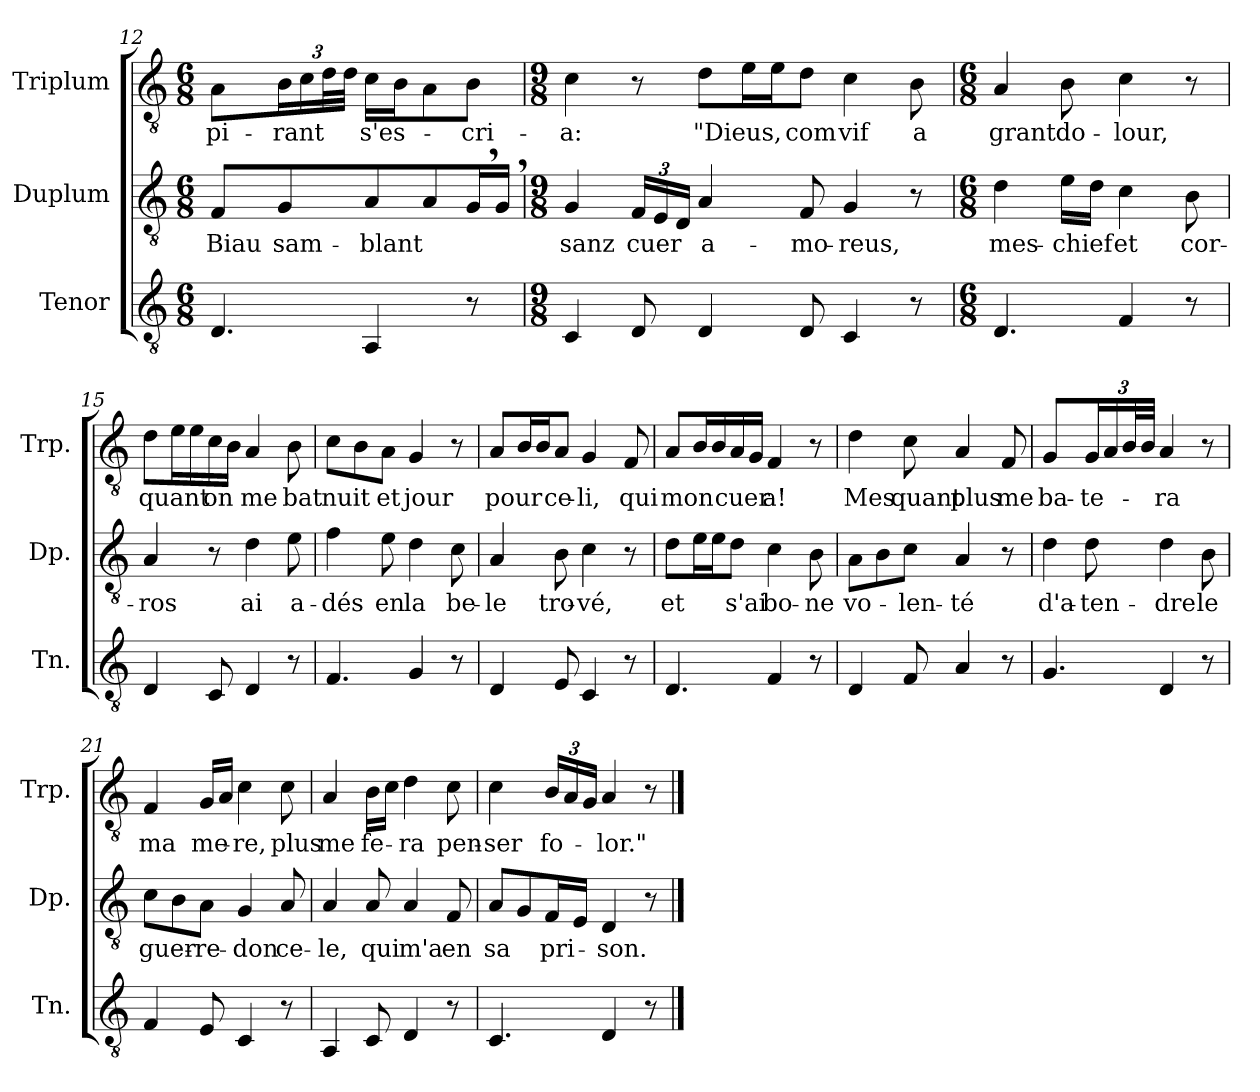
**kern	**kern	**text	**kern	**text
*part3	*part2	*part2	*part1	*part1
*staff3	*staff2	*staff2	*staff1	*staff1
*I"Tenor	*I"Duplum	*	*I"Triplum	*
*I'Tn.	*I'Dp.	*	*I'Trp.	*
*clefGv2	*clefGv2	*	*clefGv2	*
*k[]	*k[]	*	*k[]	*
*M6/8	*M6/8	*	*M6/8	*
=12	=12	=12	=12	=12
!	!	!LO:LY:b	!	!LO:LY:b
4.D/	4F/	Biau	4A/	-pi-
!	!	!LO:LY:b	!	!
*	*	*	*Xbrackettup	*
!	!	!	!	!LO:LY:b
.	8G/	sam-	24B\LL	-rant
.	.	.	24c\	.
*	*	*	*tremolo	*
.	.	.	48d\	.
.	.	.	48d\JJJ	.
*	*	*	*Xtremolo	*
!	!	!LO:LY:b	!	!LO:LY:b
4AA/	8A/L	-blant	16c\LL	s'es-
.	.	.	16B\J	.
.	8A/	.	8A\	.
!	!	!	!	!LO:LY:b
*	*tremolo	*	*	*
8r	16G,/	.	8B\J	-cri-
.	16G,/JJ	.	.	.
*	*Xtremolo	*	*	*
=13	=13	=13	=13	=13
*M9/8	*M9/8	*	*M9/8	*
!	!	!LO:LY:b	!	!LO:LY:b
4C/	4G/	sanz	4c\	-a:
*	*Xbrackettup	*	*	*
!	!	!LO:LY:b	!	!
8D/	24F/LL	cuer	8r	.
.	24E/	.	.	.
.	24D/JJ	.	.	.
!	!	!LO:LY:b	!	!LO:LY:b
4D/	4A/	a-	8d\L	"Dieus,
*	*	*	*tremolo	*
.	.	.	16e\	.
.	.	.	16e\	.
*	*	*	*Xtremolo	*
!	!	!LO:LY:b	!	!LO:LY:b
8D/	8F/	-mo-	8d\J	com
!	!	!LO:LY:b	!	!LO:LY:b
4C/	4G/	-reus,	4c\	vif
!	!	!	!	!LO:LY:b
8r	8r	.	8B\	a
!!LO:PB:g=z
=14	=14	=14	=14	=14
*M6/8	*M6/8	*	*M6/8	*
!	!	!LO:LY:b	!	!LO:LY:b
4.D/	4d\	mes-	4A/	grant
!	!	!LO:LY:b	!	!LO:LY:b
.	16e\LL	-chief	8B\	do-
.	16d\JJ	.	.	.
!	!	!LO:LY:b	!	!LO:LY:b
4F/	4c\	et	4c\	-lour,
!	!	!LO:LY:b	!	!
8r	8B\	cor-	8r	.
=15	=15	=15	=15	=15
!	!	!LO:LY:b	!	!LO:LY:b
4D/	4A/	-ros	8d\L	quant
*	*	*	*tremolo	*
.	.	.	16e\	.
.	.	.	16e\	.
*	*	*	*Xtremolo	*
!	!	!	!	!LO:LY:b
8C/	8r	.	16c\L	on
.	.	.	16B\JJ	.
!	!	!LO:LY:b	!	!LO:LY:b
4D/	4d\	ai	4A/	me
!	!	!LO:LY:b	!	!LO:LY:b
8r	8e\	a-	8B\	bat
=16	=16	=16	=16	=16
!	!	!LO:LY:b	!	!LO:LY:b
4.F/	4f\	-dés	8c\L	nuit
.	.	.	8B\	.
!	!	!LO:LY:b	!	!LO:LY:b
.	8e\	en	8A\J	et
!	!	!LO:LY:b	!	!LO:LY:b
4G/	4d\	la	4G/	jour
!	!	!LO:LY:b	!	!
8r	8c\	be-	8r	.
=17	=17	=17	=17	=17
!	!	!LO:LY:b	!	!LO:LY:b
4D/	4A/	-le	8A/L	pour
*	*	*	*tremolo	*
.	.	.	16B/	.
.	.	.	16B/	.
*	*	*	*Xtremolo	*
!	!	!LO:LY:b	!	!LO:LY:b
8E/	8B\	tro-	8A/J	ce-
!	!	!LO:LY:b	!	!LO:LY:b
4C/	4c\	-vé,	4G/	-li,
!	!	!	!	!LO:LY:b
8r	8r	.	8F/	qui
=18	=18	=18	=18	=18
!	!	!LO:LY:b	!	!LO:LY:b
4.D/	8d\L	et	8A/L	mon
*	*tremolo	*	*	*
*	*	*	*tremolo	*
.	16e\	.	16B/	.
.	16e\	.	16B/	.
*	*	*	*Xtremolo	*
*	*Xtremolo	*	*	*
!	!	!LO:LY:b	!	!LO:LY:b
.	8d\J	s'ai	16A/L	cuer
.	.	.	16G/JJ	.
!	!	!LO:LY:b	!	!LO:LY:b
4F/	4c\	bo-	4F/	a!
!	!	!LO:LY:b	!	!
8r	8B\	-ne	8r	.
!!LO:LB:g=z
=19	=19	=19	=19	=19
!	!	!LO:LY:b	!	!LO:LY:b
4D/	8A\L	vo-	4d\	Mes
.	8B\	.	.	.
!	!	!LO:LY:b	!	!LO:LY:b
8F/	8c\J	-len-	8c\	quant
!	!	!LO:LY:b	!	!LO:LY:b
4A/	4A/	-té	4A/	plus
!	!	!	!	!LO:LY:b
8r	8r	.	8F/	me
=20	=20	=20	=20	=20
!	!	!LO:LY:b	!	!LO:LY:b
4.G/	4d\	d'a-	4G/	ba-
!	!	!LO:LY:b	!	!LO:LY:b
.	8d\	-ten-	24G/LL	-te-
.	.	.	24A/	.
*	*	*	*tremolo	*
.	.	.	48B/	.
.	.	.	48B/JJJ	.
*	*	*	*Xtremolo	*
!	!	!LO:LY:b	!	!LO:LY:b
4D/	4d\	-dre	4A/	-ra
!	!	!LO:LY:b	!	!
8r	8B\	le	8r	.
=21	=21	=21	=21	=21
!	!	!LO:LY:b	!	!LO:LY:b
4F/	8c\L	guer-	4F/	ma
.	8B\	.	.	.
!	!	!LO:LY:b	!	!LO:LY:b
8E/	8A\J	-re-	16G/LL	me-
.	.	.	16A/JJ	.
!	!	!LO:LY:b	!	!LO:LY:b
4C/	4G/	-don	4c\	-re,
!	!	!LO:LY:b	!	!LO:LY:b
8r	8A/	ce-	8c\	plus
=22	=22	=22	=22	=22
!	!	!LO:LY:b	!	!LO:LY:b
4AA/	4A/	-le,	4A/	me
!	!	!LO:LY:b	!	!LO:LY:b
8C/	8A/	qui	16B\LL	fe-
.	.	.	16c\JJ	.
!	!	!LO:LY:b	!	!LO:LY:b
4D/	4A/	m'a	4d\	-ra
!	!	!LO:LY:b	!	!LO:LY:b
8r	8F/	en	8c\	pen-
=23	=23	=23	=23	=23
!	!	!LO:LY:b	!	!LO:LY:b
4.C/	8A/L	sa	4c\	-ser
.	8G/	.	.	.
!	!	!LO:LY:b	!	!LO:LY:b
.	16F/L	pri-	24B/LL	fo-
.	.	.	24A/	.
.	16E/JJ	.	.	.
.	.	.	24G/JJ	.
!	!	!LO:LY:b	!	!LO:LY:b
4D/	4D/	-son.	4A/	-lor."
8r	8r	.	8r	.
==	==	==	==	==
*-	*-	*-	*-	*-
